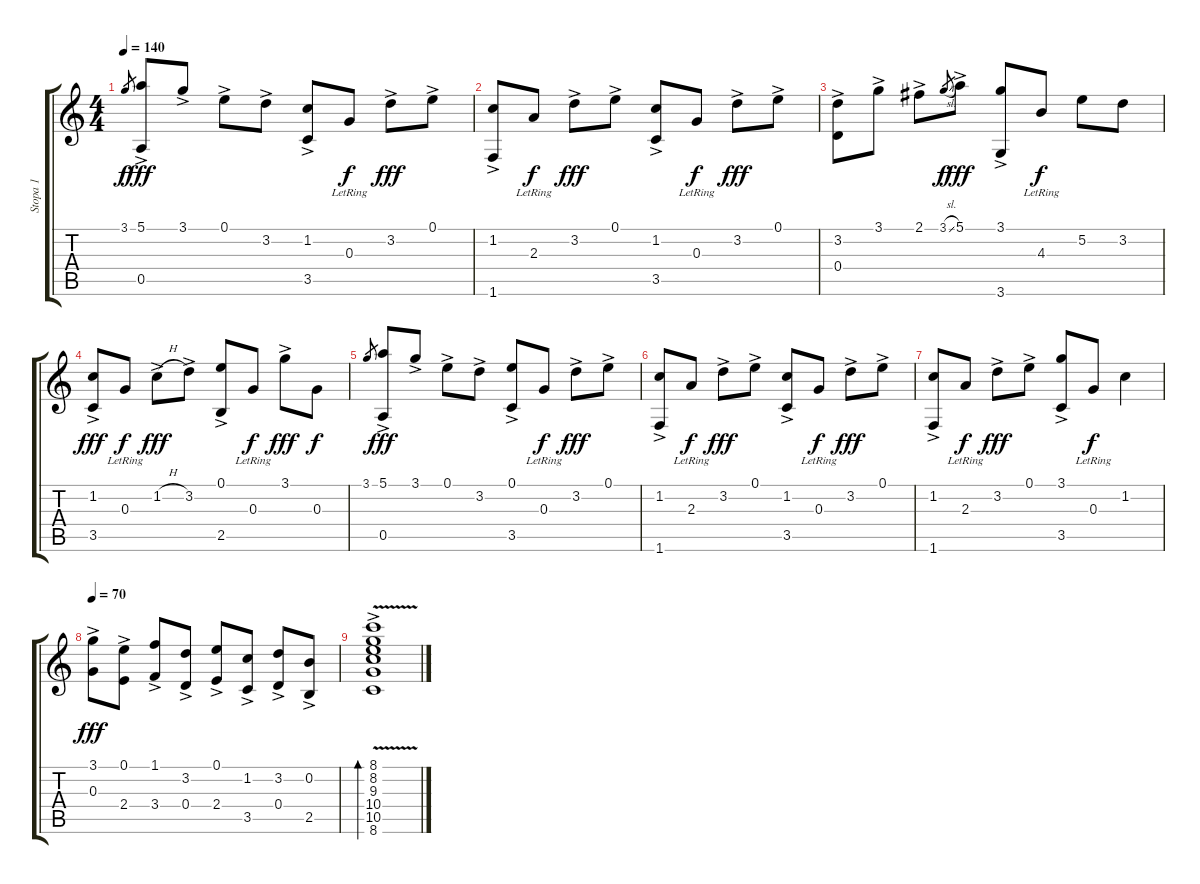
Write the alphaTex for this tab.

\track ("Stopa 1" "Stopa 1") {instrument acousticguitarnylon}
\staff {score tabs}
\tuning (E4 B3 G3 D3 A2 E2) {hide}
\ts (4 4)
\tempo 140
\clef g2
\ks c
3.1.8{gr dy f} (5.1{ac} 0.5).8{dy fff} 3.1{ac}.8 0.1{ac}.8 3.2{ac}.8 (1.2{ac} 3.5).8 0.3{lr}.8{dy f} 3.2{ac}.8{dy fff} 0.1{ac}.8 |
(1.2{ac} 1.6).8 2.3{lr}.8{dy f} 3.2{ac}.8{dy fff} 0.1{ac}.8 (1.2{ac} 3.5).8 0.3{lr}.8{dy f} 3.2{ac}.8{dy fff} 0.1{ac}.8 |
(3.2{ac} 0.4).8 3.1{ac}.8 2.1{ac}.8 3.1{sl}.8{gr dy f} 5.1{ac}.8{dy fff} (3.1{ac} 3.6).8 4.3{lr}.8{dy f} 5.2.8 3.2.8 |
(1.2{ac} 3.5).8{dy fff} 0.3{lr}.8{dy f} 1.2{h ac}.8{dy fff} 3.2{ac}.8 (0.1{ac} 2.5).8 0.3{lr}.8{dy f} 3.1{ac}.8{dy fff} 0.3.8{dy f} |
3.1.8{gr} (5.1{ac} 0.5).8{dy fff} 3.1{ac}.8 0.1{ac}.8 3.2{ac}.8 (0.1{ac} 3.5).8 0.3{lr}.8{dy f} 3.2{ac}.8{dy fff} 0.1{ac}.8 |
(1.2{ac} 1.6).8 2.3{lr}.8{dy f} 3.2{ac}.8{dy fff} 0.1{ac}.8 (1.2{ac} 3.5).8 0.3{lr}.8{dy f} 3.2{ac}.8{dy fff} 0.1{ac}.8 |
(1.2{ac} 1.6).8 2.3{lr}.8{dy f} 3.2{ac}.8{dy fff} 0.1{ac}.8 (3.1{ac} 3.5).8 0.3{lr}.8{dy f} 1.2.4 |
\tempo 70
(3.1{ac} 0.3{ac}).8{dy fff} (0.1{ac} 2.4{ac}).8 (1.1{ac} 3.4{ac}).8 (3.2{ac} 0.4{ac}).8 (0.1{ac} 2.4{ac}).8 (1.2{ac} 3.5{ac}).8 (3.2{ac} 0.4{ac}).8 (0.2{ac} 2.5{ac}).8 |
(8.1{ac} 8.2{ac} 9.3{ac} 10.4{ac} 10.5{ac} 8.6{v ac}).1{bd 480}
